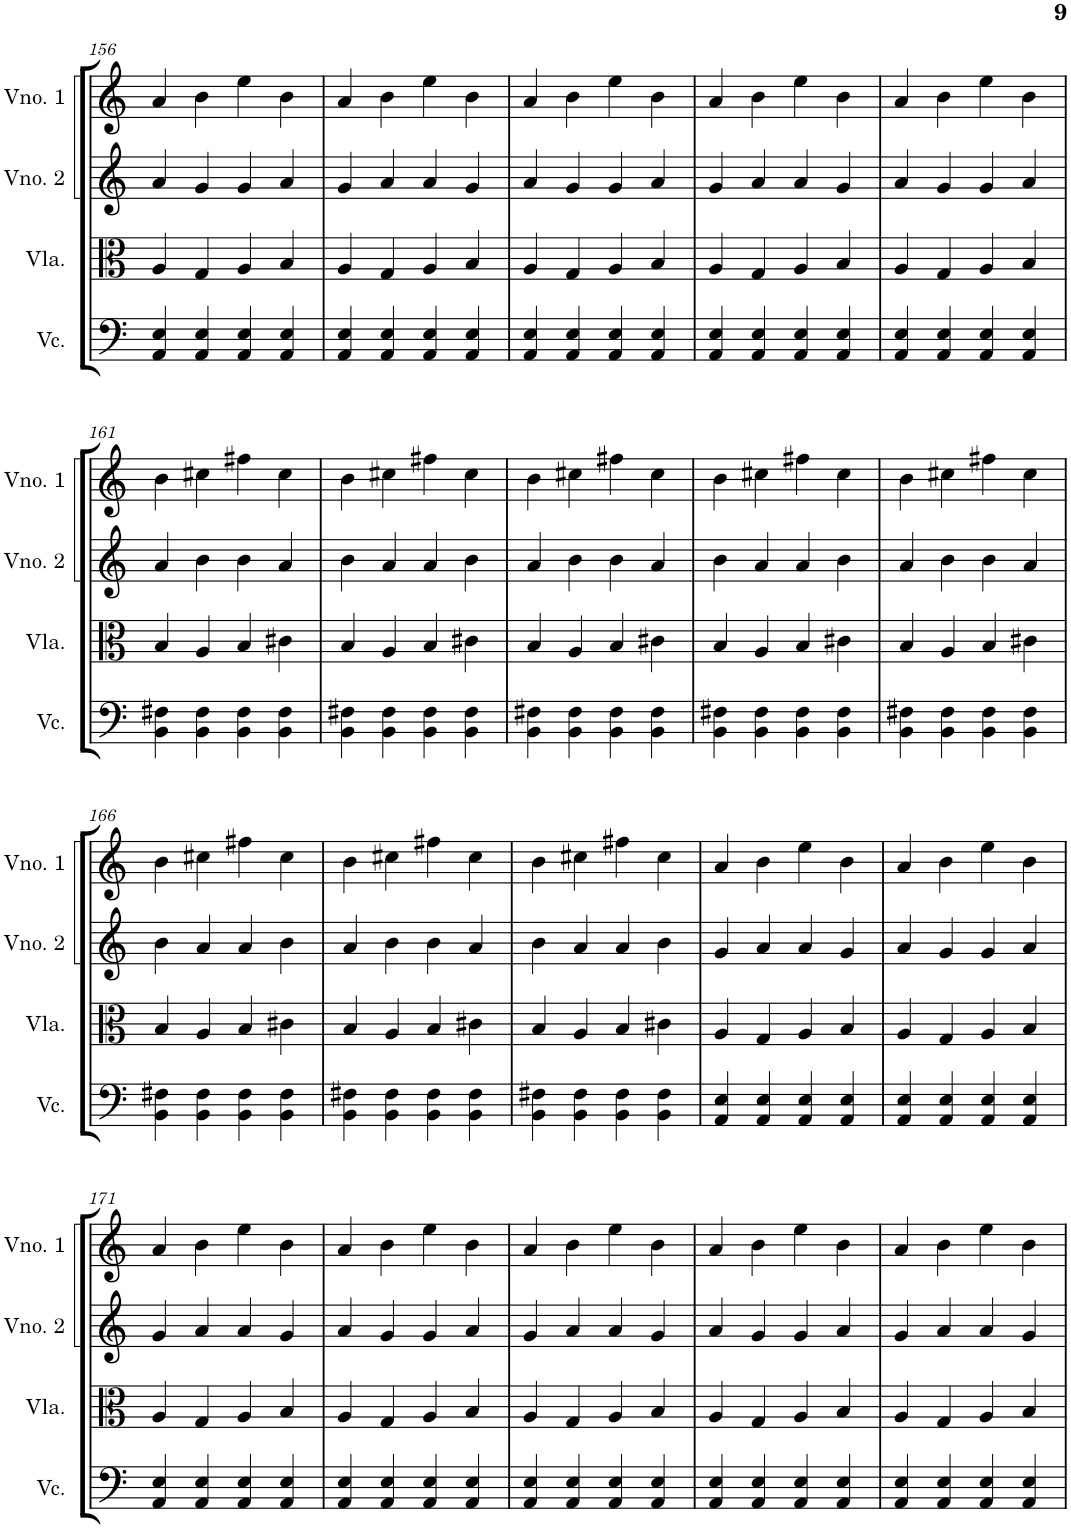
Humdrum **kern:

**kern	**kern	**kern	**kern
*part4	*part3	*part2	*part1
*staff4	*staff3	*staff2	*staff1
*I"Violoncelo	*I"Viola	*I"Violino 2	*I"Violino 1
*I'Vc.	*I'Vla.	*I'Vno. 2	*I'Vno. 1
!!LO:PB:g=z
*clefF4	*clefC3	*clefG2	*clefG2
*k[]	*k[]	*k[]	*k[]
*M4/4	*M4/4	*M4/4	*M4/4
=156	=156	=156	=156
4AA/ 4E/	4A/	4a/	4a/
4AA/ 4E/	4G/	4g/	4b\
4AA/ 4E/	4A/	4g/	4ee\
4AA/ 4E/	4B/	4a/	4b\
=157	=157	=157	=157
4AA/ 4E/	4A/	4g/	4a/
4AA/ 4E/	4G/	4a/	4b\
4AA/ 4E/	4A/	4a/	4ee\
4AA/ 4E/	4B/	4g/	4b\
=158	=158	=158	=158
4AA/ 4E/	4A/	4a/	4a/
4AA/ 4E/	4G/	4g/	4b\
4AA/ 4E/	4A/	4g/	4ee\
4AA/ 4E/	4B/	4a/	4b\
=159	=159	=159	=159
4AA/ 4E/	4A/	4g/	4a/
4AA/ 4E/	4G/	4a/	4b\
4AA/ 4E/	4A/	4a/	4ee\
4AA/ 4E/	4B/	4g/	4b\
=160	=160	=160	=160
4AA/ 4E/	4A/	4a/	4a/
4AA/ 4E/	4G/	4g/	4b\
4AA/ 4E/	4A/	4g/	4ee\
4AA/ 4E/	4B/	4a/	4b\
!!LO:LB:g=z
=161	=161	=161	=161
4BB\ 4F#X\	4B/	4a/	4b\
4BB\ 4F#\	4A/	4b\	4cc#X\
4BB\ 4F#\	4B/	4b\	4ff#X\
4BB\ 4F#\	4c#X\	4a/	4cc#\
=162	=162	=162	=162
4BB\ 4F#X\	4B/	4b\	4b\
4BB\ 4F#\	4A/	4a/	4cc#X\
4BB\ 4F#\	4B/	4a/	4ff#X\
4BB\ 4F#\	4c#X\	4b\	4cc#\
=163	=163	=163	=163
4BB\ 4F#X\	4B/	4a/	4b\
4BB\ 4F#\	4A/	4b\	4cc#X\
4BB\ 4F#\	4B/	4b\	4ff#X\
4BB\ 4F#\	4c#X\	4a/	4cc#\
=164	=164	=164	=164
4BB\ 4F#X\	4B/	4b\	4b\
4BB\ 4F#\	4A/	4a/	4cc#X\
4BB\ 4F#\	4B/	4a/	4ff#X\
4BB\ 4F#\	4c#X\	4b\	4cc#\
=165	=165	=165	=165
4BB\ 4F#X\	4B/	4a/	4b\
4BB\ 4F#\	4A/	4b\	4cc#X\
4BB\ 4F#\	4B/	4b\	4ff#X\
4BB\ 4F#\	4c#X\	4a/	4cc#\
!!LO:LB:g=z
=166	=166	=166	=166
4BB\ 4F#X\	4B/	4b\	4b\
4BB\ 4F#\	4A/	4a/	4cc#X\
4BB\ 4F#\	4B/	4a/	4ff#X\
4BB\ 4F#\	4c#X\	4b\	4cc#\
=167	=167	=167	=167
4BB\ 4F#X\	4B/	4a/	4b\
4BB\ 4F#\	4A/	4b\	4cc#X\
4BB\ 4F#\	4B/	4b\	4ff#X\
4BB\ 4F#\	4c#X\	4a/	4cc#\
=168	=168	=168	=168
4BB\ 4F#X\	4B/	4b\	4b\
4BB\ 4F#\	4A/	4a/	4cc#X\
4BB\ 4F#\	4B/	4a/	4ff#X\
4BB\ 4F#\	4c#X\	4b\	4cc#\
=169	=169	=169	=169
4AA/ 4E/	4A/	4g/	4a/
4AA/ 4E/	4G/	4a/	4b\
4AA/ 4E/	4A/	4a/	4ee\
4AA/ 4E/	4B/	4g/	4b\
=170	=170	=170	=170
4AA/ 4E/	4A/	4a/	4a/
4AA/ 4E/	4G/	4g/	4b\
4AA/ 4E/	4A/	4g/	4ee\
4AA/ 4E/	4B/	4a/	4b\
!!LO:LB:g=z
=171	=171	=171	=171
4AA/ 4E/	4A/	4g/	4a/
4AA/ 4E/	4G/	4a/	4b\
4AA/ 4E/	4A/	4a/	4ee\
4AA/ 4E/	4B/	4g/	4b\
=172	=172	=172	=172
4AA/ 4E/	4A/	4a/	4a/
4AA/ 4E/	4G/	4g/	4b\
4AA/ 4E/	4A/	4g/	4ee\
4AA/ 4E/	4B/	4a/	4b\
=173	=173	=173	=173
4AA/ 4E/	4A/	4g/	4a/
4AA/ 4E/	4G/	4a/	4b\
4AA/ 4E/	4A/	4a/	4ee\
4AA/ 4E/	4B/	4g/	4b\
=174	=174	=174	=174
4AA/ 4E/	4A/	4a/	4a/
4AA/ 4E/	4G/	4g/	4b\
4AA/ 4E/	4A/	4g/	4ee\
4AA/ 4E/	4B/	4a/	4b\
=175	=175	=175	=175
4AA/ 4E/	4A/	4g/	4a/
4AA/ 4E/	4G/	4a/	4b\
4AA/ 4E/	4A/	4a/	4ee\
4AA/ 4E/	4B/	4g/	4b\
=	=	=	=
*-	*-	*-	*-
